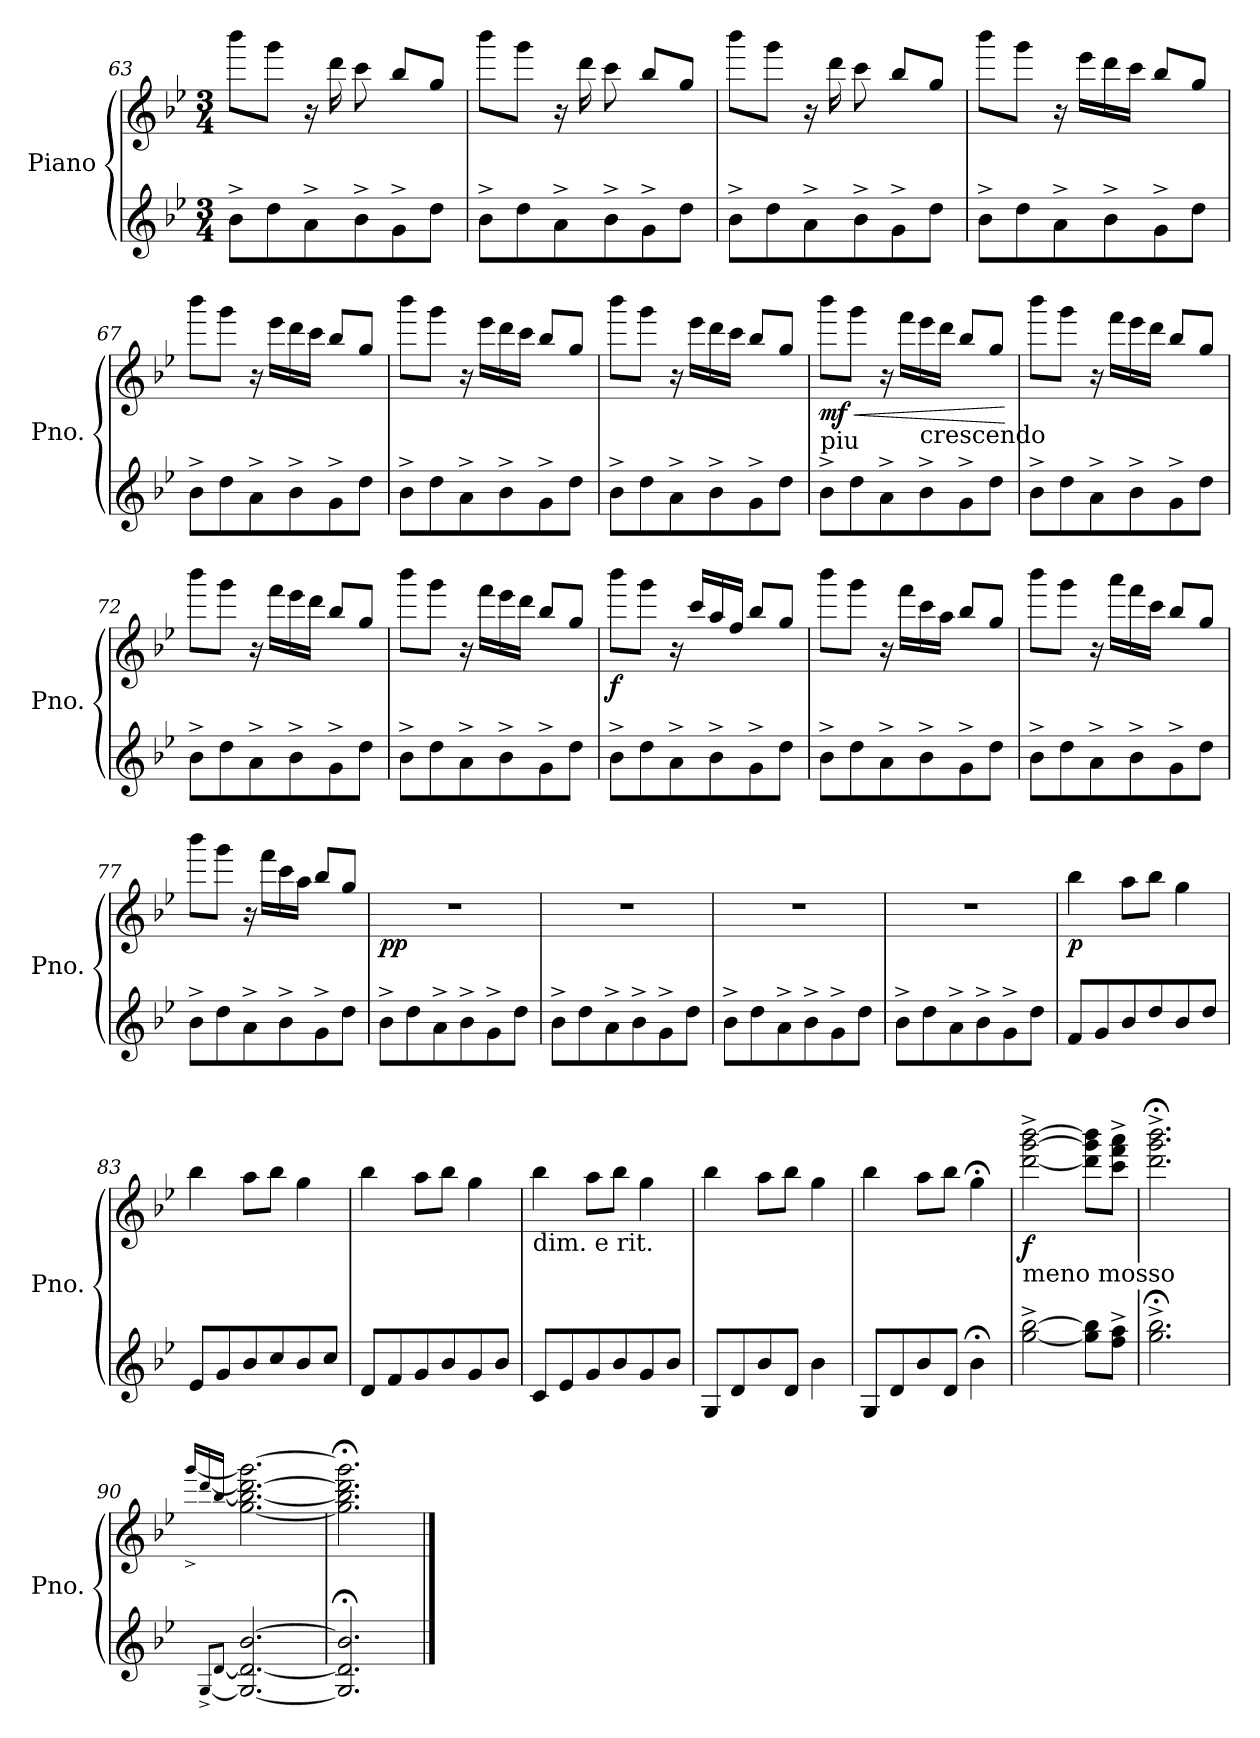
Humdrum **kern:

**kern	**kern	**dynam
*part1	*part1	*part1
*staff2	*staff1	*staff1/2
*I"Piano	*	*
*I'Pno.	*	*
*	*clefG2	*
*k[b-e-]	*k[b-e-]	*
*B-:	*B-:	*
*M3/4	*M3/4	*
=63	=63	=63
8b-^\L	8bbb-\L	.
8dd\	8ggg\J	.
8a^\	16r	.
.	16ddd\	.
8b-^\	8ccc\	.
8g^\	8bb-/L	.
8dd\J	8gg/J	.
=64	=64	=64
8b-^\L	8bbb-\L	.
8dd\	8ggg\J	.
8a^\	16r	.
.	16ddd\	.
8b-^\	8ccc\	.
8g^\	8bb-/L	.
8dd\J	8gg/J	.
!!LO:LB:g=z
=65	=65	=65
8b-^\L	8bbb-\L	.
8dd\	8ggg\J	.
8a^\	16r	.
.	16ddd\	.
8b-^\	8ccc\	.
8g^\	8bb-/L	.
8dd\J	8gg/J	.
=66	=66	=66
8b-^\L	8bbb-\L	.
8dd\	8ggg\J	.
8a^\	16r	.
.	16eee-\LL	.
8b-^\	16ddd\	.
.	16ccc\JJ	.
8g^\	8bb-/L	.
8dd\J	8gg/J	.
=67	=67	=67
8b-^\L	8bbb-\L	.
8dd\	8ggg\J	.
8a^\	16r	.
.	16eee-\LL	.
8b-^\	16ddd\	.
.	16ccc\JJ	.
8g^\	8bb-/L	.
8dd\J	8gg/J	.
=68	=68	=68
8b-^\L	8bbb-\L	.
8dd\	8ggg\J	.
8a^\	16r	.
.	16eee-\LL	.
8b-^\	16ddd\	.
.	16ccc\JJ	.
8g^\	8bb-/L	.
8dd\J	8gg/J	.
!!LO:PB:g=z
=69	=69	=69
8b-^\L	8bbb-\L	.
8dd\	8ggg\J	.
8a^\	16r	.
.	16eee-\LL	.
8b-^\	16ddd\	.
.	16ccc\JJ	.
8g^\	8bb-/L	.
8dd\J	8gg/J	.
=70	=70	=70
!LO:TX:a:t=piu	!	!
!	!	!LO:HP:b
!	!	!LO:DY:n=1:b
8b-^\L	8bbb-\L	< mf
8dd\	8ggg\J	.
8a^\	16r	.
.	16fff\LL	.
!	!LO:TX:b:t=crescendo	!
8b-^\	16eee-\	.
.	16ddd\JJ	.
8g^\	8bb-/L	.
8dd\J	8gg/J	.
.	.	[
=71	=71	=71
8b-^\L	8bbb-\L	.
8dd\	8ggg\J	.
8a^\	16r	.
.	16fff\LL	.
8b-^\	16eee-\	.
.	16ddd\JJ	.
8g^\	8bb-/L	.
8dd\J	8gg/J	.
=72	=72	=72
8b-^\L	8bbb-\L	.
8dd\	8ggg\J	.
8a^\	16r	.
.	16fff\LL	.
8b-^\	16eee-\	.
.	16ddd\JJ	.
8g^\	8bb-/L	.
8dd\J	8gg/J	.
!!LO:LB:g=z
=73	=73	=73
8b-^\L	8bbb-\L	.
8dd\	8ggg\J	.
8a^\	16r	.
.	16fff\LL	.
8b-^\	16eee-\	.
.	16ddd\JJ	.
8g^\	8bb-/L	.
8dd\J	8gg/J	.
=74	=74	=74
!	!	!LO:DY:b
8b-^\L	8bbb-\L	f
8dd\	8ggg\J	.
8a^\	16r	.
.	16ccc/LL	.
8b-^\	16aa/	.
.	16ff/JJ	.
8g^\	8bb-/L	.
8dd\J	8gg/J	.
=75	=75	=75
8b-^\L	8bbb-\L	.
8dd\	8ggg\J	.
8a^\	16r	.
.	16fff\LL	.
8b-^\	16ccc\	.
.	16aa\JJ	.
8g^\	8bb-/L	.
8dd\J	8gg/J	.
=76	=76	=76
8b-^\L	8bbb-\L	.
8dd\	8ggg\J	.
8a^\	16r	.
.	16aaa\LL	.
8b-^\	16fff\	.
.	16ccc\JJ	.
8g^\	8bb-/L	.
8dd\J	8gg/J	.
!!LO:LB:g=z
=77	=77	=77
8b-^\L	8bbb-\L	.
8dd\	8ggg\J	.
8a^\	16r	.
.	16fff\LL	.
8b-^\	16ccc\	.
.	16aa\JJ	.
8g^\	8bb-/L	.
8dd\J	8gg/J	.
=78	=78	=78
!	!	!LO:DY:b
8b-^\L	2.r	pp
8dd\	.	.
8a^\	.	.
8b-^\	.	.
8g^\	.	.
8dd\J	.	.
=79	=79	=79
8b-^\L	2.r	.
8dd\	.	.
8a^\	.	.
8b-^\	.	.
8g^\	.	.
8dd\J	.	.
=80	=80	=80
8b-^\L	2.r	.
8dd\	.	.
8a^\	.	.
8b-^\	.	.
8g^\	.	.
8dd\J	.	.
=81	=81	=81
8b-^\L	2.r	.
8dd\	.	.
8a^\	.	.
8b-^\	.	.
8g^\	.	.
8dd\J	.	.
!!LO:LB:g=z
=82	=82	=82
!	!	!LO:DY:b
8f/L	4bb-\	p
8g/	.	.
8b-/	8aa\L	.
8dd/	8bb-\J	.
8b-/	4gg\	.
8dd/J	.	.
=83	=83	=83
8e-/L	4bb-\	.
8g/	.	.
8b-/	8aa\L	.
8cc/	8bb-\J	.
8b-/	4gg\	.
8cc/J	.	.
=84	=84	=84
8d/L	4bb-\	.
8f/	.	.
8g/	8aa\L	.
8b-/	8bb-\J	.
8g/	4gg\	.
8b-/J	.	.
=85	=85	=85
!	!LO:TX:b:t=dim. e rit.	!
8c/L	4bb-\	.
8e-/	.	.
8g/	8aa\L	.
8b-/	8bb-\J	.
8g/	4gg\	.
8b-/J	.	.
=86	=86	=86
8G/L	4bb-\	.
8d/	.	.
8b-/	8aa\L	.
8d/J	8bb-\J	.
4b-\	4gg\	.
!!LO:LB:g=z
=87	=87	=87
8G/L	4bb-\	.
8d/	.	.
8b-/	8aa\L	.
8d/J	8bb-\J	.
4b-;<\	4gg;<\	.
=88	=88	=88
!LO:TX:a:t=meno mosso	!	!
!	!	!LO:DY:b
[2gg\^ [2bb-\^	[2ddd\^ [2ggg\^ [2bbb-\^	f
8gg\] 8bb-\]L	8ddd\] 8ggg\] 8bbb-\]L	.
8ff\^ 8aa\^J	8ccc\^ 8fff\^ 8aaa\^J	.
=89	=89	=89
2.gg\;<^ 2.bb-\;<^	2.ddd\;<^ 2.ggg\;<^ 2.bbb-\;<^	.
=90	=90	=90
.	[16qggg^/LL	.
[8qG^/L	[16qddd/	.
[8qd/J	[16qbb-/JJ	.
2.G/_ 2.d/_ [2.b-/	[2.gg\ 2.bb-\_ 2.ddd\_ 2.ggg\_	.
=91	=91	=91
2.G/];< 2.d/];< 2.b-/];<	2.gg\];< 2.bb-\];< 2.ddd\];< 2.ggg\];<	.
==	==	==
*-	*-	*-
